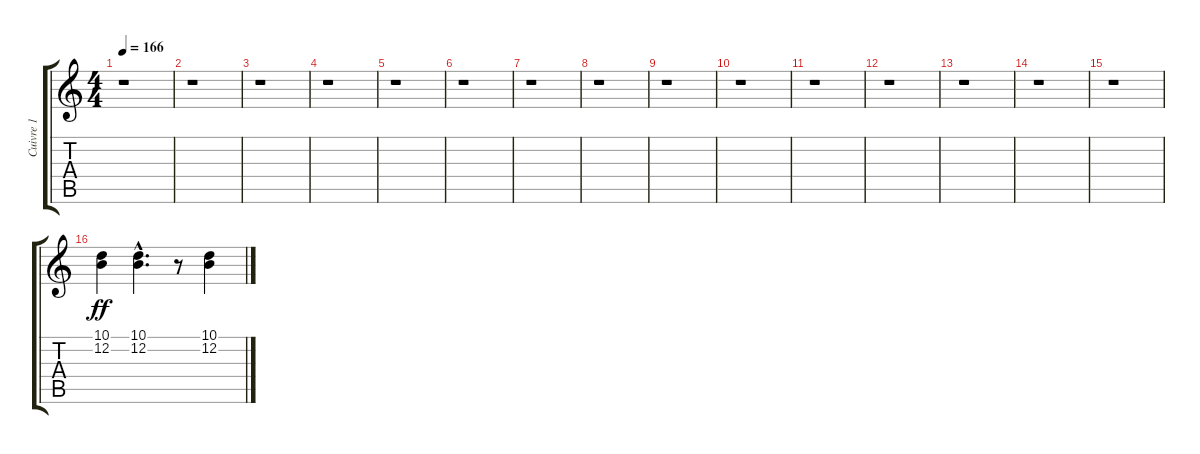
\track ("Cuivre 1" "Cuivre 1") {instrument frenchhorn}
\staff {score tabs}
\tuning (E4 B3 G3 D3 A2 E2) {hide}
\ts (4 4)
\tempo 166
\clef g2
\ks c
r.1{dy f} |
r.1 |
r.1 |
r.1 |
r.1 |
r.1 |
r.1 |
r.1 |
r.1 |
r.1 |
r.1 |
r.1 |
r.1 |
r.1 |
r.1 |
(10.1 12.2).4{dy ff} (10.1{hac} 12.2{hac}).4{d} r.8 (10.1 12.2).4
